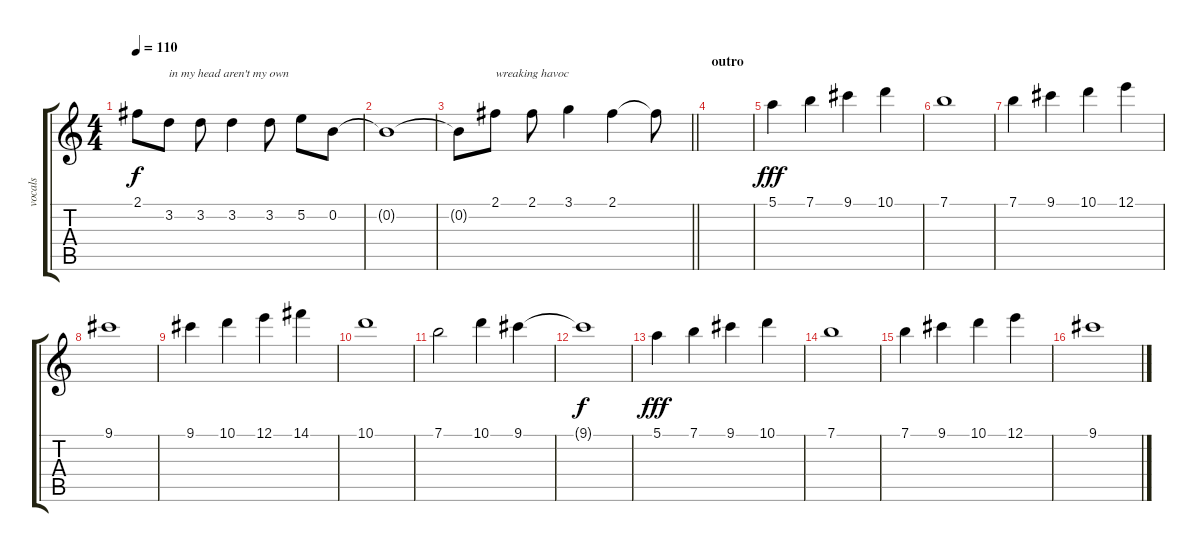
\track ("vocals" "vocals") {instrument electricguitarjazz}
\staff {score tabs}
\tuning (E4 B3 G3 D3 A2 E2) {hide}
\ts (4 4)
\tempo 110
\clef g2
\ks c
2.1{t}.8{dy f} 3.2.8{txt "in my head aren't my own"} 3.2.8 3.2.4 3.2.8 5.2.8 0.2.8 |
0.2{t}.1 |
\barLineRight lightlight
0.2{t}.8 2.1.8{txt "wreaking havoc"} 2.1.8 3.1.4 2.1.4 2.1{t}.8 |
\section ("" "outro")
|
5.1.4{dy fff} 7.1.4 9.1.4 10.1.4 |
7.1.1 |
7.1.4 9.1.4 10.1.4 12.1.4 |
9.1.1 |
9.1.4 10.1.4 12.1.4 14.1.4 |
10.1.1 |
7.1.2 10.1.4 9.1.4 |
9.1{t}.1{dy f} |
5.1.4{dy fff} 7.1.4 9.1.4 10.1.4 |
7.1.1 |
7.1.4 9.1.4 10.1.4 12.1.4 |
9.1.1
